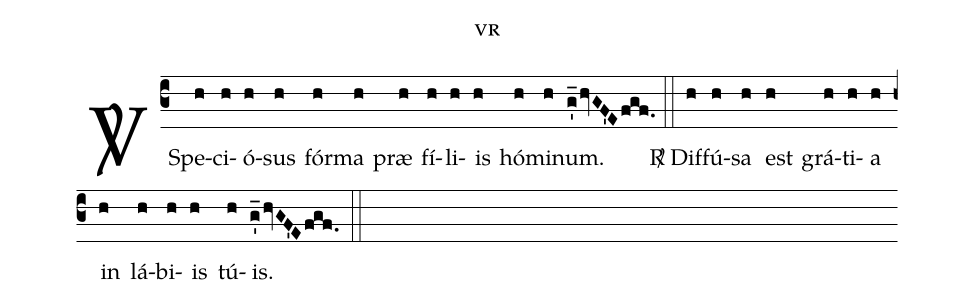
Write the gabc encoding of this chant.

name: vr;
%%
(c3)<sp>V/</sp>~Sp{e}(h)ci(h)ó(h)sus(h) fór(h)ma(h) præ(h) fí(h)li(h)is(h) hó(h)mi(h)num.(g'_/hvGF'Efgf.) (::)
<sp>R/</sp>~D{i}f(h)fú(h)sa(h) est(h) grá(h)ti(h)a(h) in(h) lá(h)bi(h)is(h) tú(h)is.(g'_/hvGF'Efgf.) (::)
